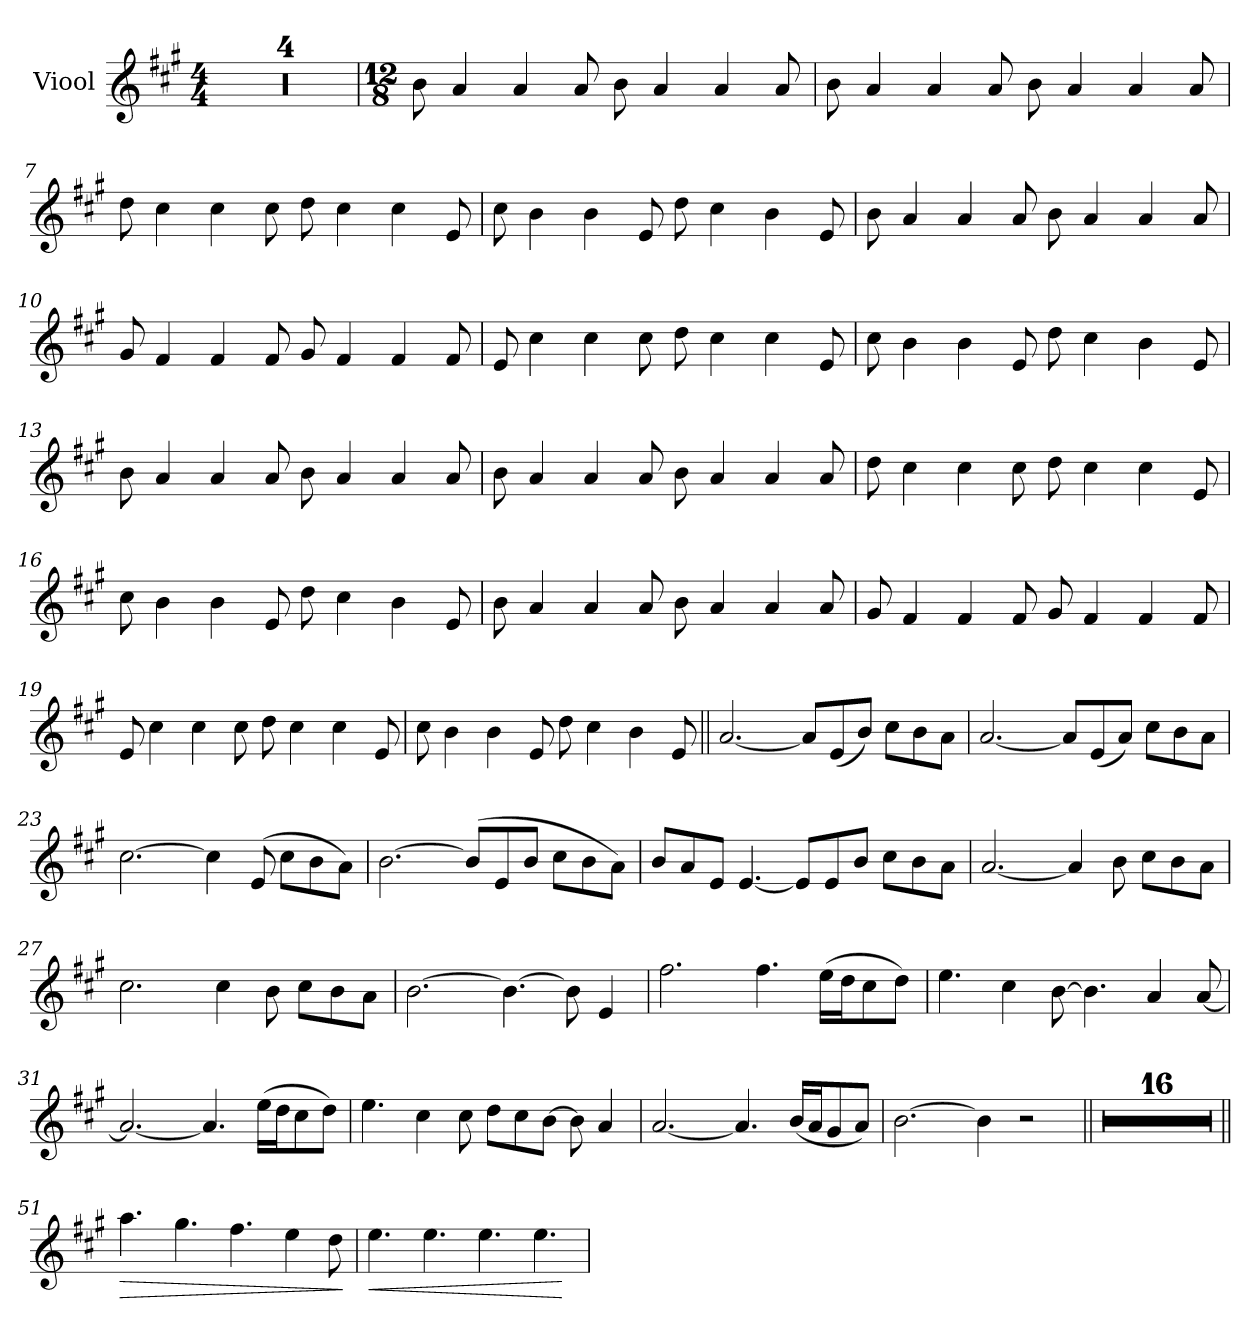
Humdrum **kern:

**kern	**dynam
*part1	*part1
*staff1	*staff1
*I"Viool	*
*clefG2	*
*k[f#c#g#]	*
*M4/4	*
=1	=1
1r	.
=2	=2
1r	.
=3	=3
1r	.
=4	=4
1r	.
=5	=5
*M12/8	*
8b\	.
4a/	.
4a/	.
8a/	.
8b\	.
4a/	.
4a/	.
8a/	.
=6	=6
8b\	.
4a/	.
4a/	.
8a/	.
8b\	.
4a/	.
4a/	.
8a/	.
=7	=7
8dd\	.
4cc#\	.
4cc#\	.
8cc#\	.
8dd\	.
4cc#\	.
4cc#\	.
8e/	.
!!LO:LB:g=z
=8	=8
8cc#\	.
4b\	.
4b\	.
8e/	.
8dd\	.
4cc#\	.
4b\	.
8e/	.
=9	=9
8b\	.
4a/	.
4a/	.
8a/	.
8b\	.
4a/	.
4a/	.
8a/	.
=10	=10
8g#/	.
4f#/	.
4f#/	.
8f#/	.
8g#/	.
4f#/	.
4f#/	.
8f#/	.
=11	=11
8e/	.
4cc#\	.
4cc#\	.
8cc#\	.
8dd\	.
4cc#\	.
4cc#\	.
8e/	.
!!LO:LB:g=z
=12	=12
8cc#\	.
4b\	.
4b\	.
8e/	.
8dd\	.
4cc#\	.
4b\	.
8e/	.
=13	=13
8b\	.
4a/	.
4a/	.
8a/	.
8b\	.
4a/	.
4a/	.
8a/	.
=14	=14
8b\	.
4a/	.
4a/	.
8a/	.
8b\	.
4a/	.
4a/	.
8a/	.
=15	=15
8dd\	.
4cc#\	.
4cc#\	.
8cc#\	.
8dd\	.
4cc#\	.
4cc#\	.
8e/	.
!!LO:LB:g=z
=16	=16
8cc#\	.
4b\	.
4b\	.
8e/	.
8dd\	.
4cc#\	.
4b\	.
8e/	.
=17	=17
8b\	.
4a/	.
4a/	.
8a/	.
8b\	.
4a/	.
4a/	.
8a/	.
=18	=18
8g#/	.
4f#/	.
4f#/	.
8f#/	.
8g#/	.
4f#/	.
4f#/	.
8f#/	.
=19	=19
8e/	.
4cc#\	.
4cc#\	.
8cc#\	.
8dd\	.
4cc#\	.
4cc#\	.
8e/	.
!!LO:LB:g=z
=20	=20
8cc#\	.
4b\	.
4b\	.
8e/	.
8dd\	.
4cc#\	.
4b\	.
8e/	.
=21||	=21||
[2.a/	.
8a/L]	.
(8e/	.
8b/J)	.
8cc#\L	.
8b\	.
8a\J	.
=22	=22
[2.a/	.
8a/L]	.
(8e/	.
8a/J)	.
8cc#\L	.
8b\	.
8a\J	.
=23	=23
[2.cc#\	.
4cc#\]	.
(8e/	.
8cc#\L	.
8b\	.
8a\J)	.
=24	=24
[2.b\	.
(8b/L]	.
8e/	.
8b/J	.
8cc#\L	.
8b\	.
8a\J)	.
!!LO:LB:g=z
=25	=25
8b/L	.
8a/	.
8e/J	.
[4.e/	.
8e/L]	.
8e/	.
8b/J	.
8cc#\L	.
8b\	.
8a\J	.
=26	=26
[2.a/	.
4a/]	.
8b\	.
8cc#\L	.
8b\	.
8a\J	.
=27	=27
2.cc#\	.
4cc#\	.
8b\	.
8cc#\L	.
8b\	.
8a\J	.
=28	=28
[2.b\	.
4.b\_	.
8b\]	.
4e/	.
=29	=29
2.ff#\	.
4.ff#\	.
(16ee\LL	.
16dd\J	.
8cc#\	.
8dd\J)	.
!!LO:LB:g=z
=30	=30
4.ee\	.
4cc#\	.
[8b\	.
4.b\]	.
4a/	.
[8a/	.
=31	=31
2.a/_	.
4.a/]	.
(16ee\LL	.
16dd\J	.
8cc#\	.
8dd\J)	.
=32	=32
4.ee\	.
4cc#\	.
8cc#\	.
8dd\L	.
8cc#\	.
[8b\J	.
8b\]	.
4a/	.
=33	=33
[2.a/	.
4.a/]	.
(16b/LL	.
16a/J	.
8g#/	.
8a/J)	.
=34	=34
[2.b\	.
4b\]	.
2r	.
=35||	=35||
1.r	.
=36	=36
1.r	.
=37	=37
1.r	.
!!LO:LB:g=z
=38	=38
1.r	.
=39	=39
1.r	.
=40	=40
1.r	.
=41	=41
1.r	.
=42	=42
1.r	.
=43	=43
1.r	.
=44	=44
1.r	.
=45	=45
1.r	.
=46	=46
1.r	.
=47	=47
1.r	.
=48	=48
1.r	.
=49	=49
1.r	.
=50	=50
1.r	.
=51||	=51||
!	!LO:HP:b
4.aa\	>
4.gg#\	.
4.ff#\	.
4ee\	.
8dd\	.
.	]
!!LO:LB:g=z
=52	=52
!	!LO:HP:b
4.ee\	<
4.ee\	.
4.ee\	.
4.ee\	.
.	[
=	=
*-	*-
